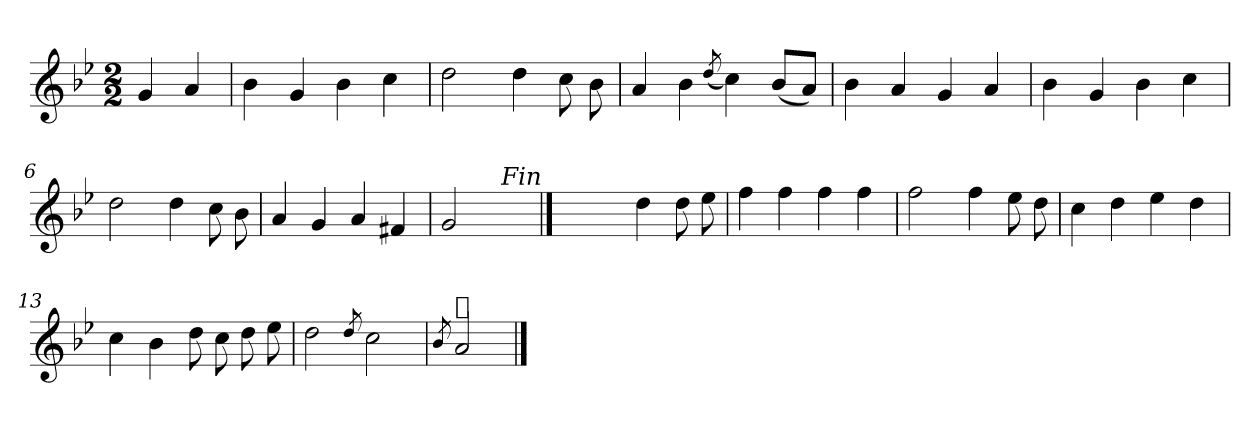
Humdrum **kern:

**kern
*part1
*staff1
*clefG2
*k[b-e-]
*g:
*M2/2
=
4g/
4a/
=1
4b-\
4g/
4b-\
4cc\
=2
2dd\
4dd\
8cc\
8b-\
=3
4a/
4b-\
(<8qdd/
4cc\)
(<8b-/L
8a/J)
=4
4b-\
4a/
4g/
4a/
=5
4b-\
4g/
4b-\
4cc\
!!LO:LB:g=z
=6
2dd\
4dd\
8cc\
8b-\
=7
4a/
4g/
4a/
4f#X/
=8
2g/
4ryy
!LO:TX:a:i:rj:t=Fin
==9
4ryy
4ryy
4dd\
8dd\
8ee-\
=10
4ff\
4ff\
4ff\
4ff\
=11
2ff\
4ff\
8ee-\
8dd\
!!LO:LB:g=z
=12
4cc\
4dd\
4ee-\
4dd\
=13
4cc\
4b-\
8dd\
8cc\
8dd\
8ee-\
=14
2dd\
8qdd/
2cc\
=15
8qb-/
!LO:TX:a:t=𝄋
2a/
==
*-
